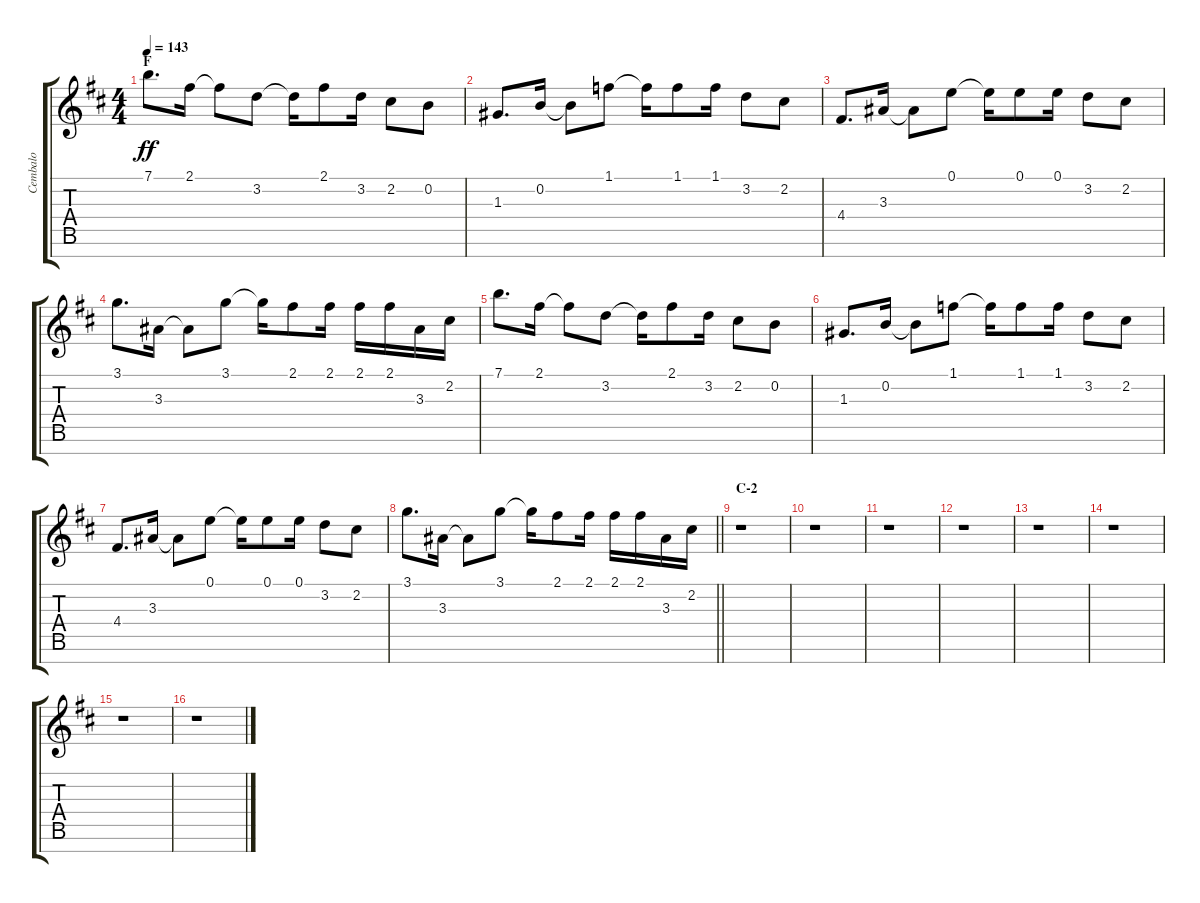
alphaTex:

\track ("Cembalo" "Cembalo") {instrument harpsichord}
\staff {score tabs}
\tuning (E5 B4 G4 D4 A3 E3 B2) {hide}
\ts (4 4)
\section ("" "F")
\tempo 143
\clef g2
\ks d
7.1.8{d dy ff} 2.1.16 2.1{t}.8 3.2.8 3.2{t}.16 2.1.8 3.2.16 2.2.8 0.2.8 |
1.3.8{d} 0.2.16 0.2{t}.8 1.1.8 1.1{t}.16 1.1.8 1.1.16 3.2.8 2.2.8 |
4.4.8{d} 3.3.16 3.3{t}.8 0.1.8 0.1{t}.16 0.1.8 0.1.16 3.2.8 2.2.8 |
3.1.8{d} 3.3.16 3.3{t}.8 3.1.8 3.1{t}.16 2.1.8 2.1.16 2.1.16 2.1.16 3.3.16 2.2.16 |
7.1.8{d} 2.1.16 2.1{t}.8 3.2.8 3.2{t}.16 2.1.8 3.2.16 2.2.8 0.2.8 |
1.3.8{d} 0.2.16 0.2{t}.8 1.1.8 1.1{t}.16 1.1.8 1.1.16 3.2.8 2.2.8 |
4.4.8{d} 3.3.16 3.3{t}.8 0.1.8 0.1{t}.16 0.1.8 0.1.16 3.2.8 2.2.8 |
\barLineRight lightlight
3.1.8{d} 3.3.16 3.3{t}.8 3.1.8 3.1{t}.16 2.1.8 2.1.16 2.1.16 2.1.16 3.3.16 2.2.16 |
\section ("" "C-2")
r.1 |
r.1 |
r.1 |
r.1 |
r.1 |
r.1 |
r.1 |
r.1
